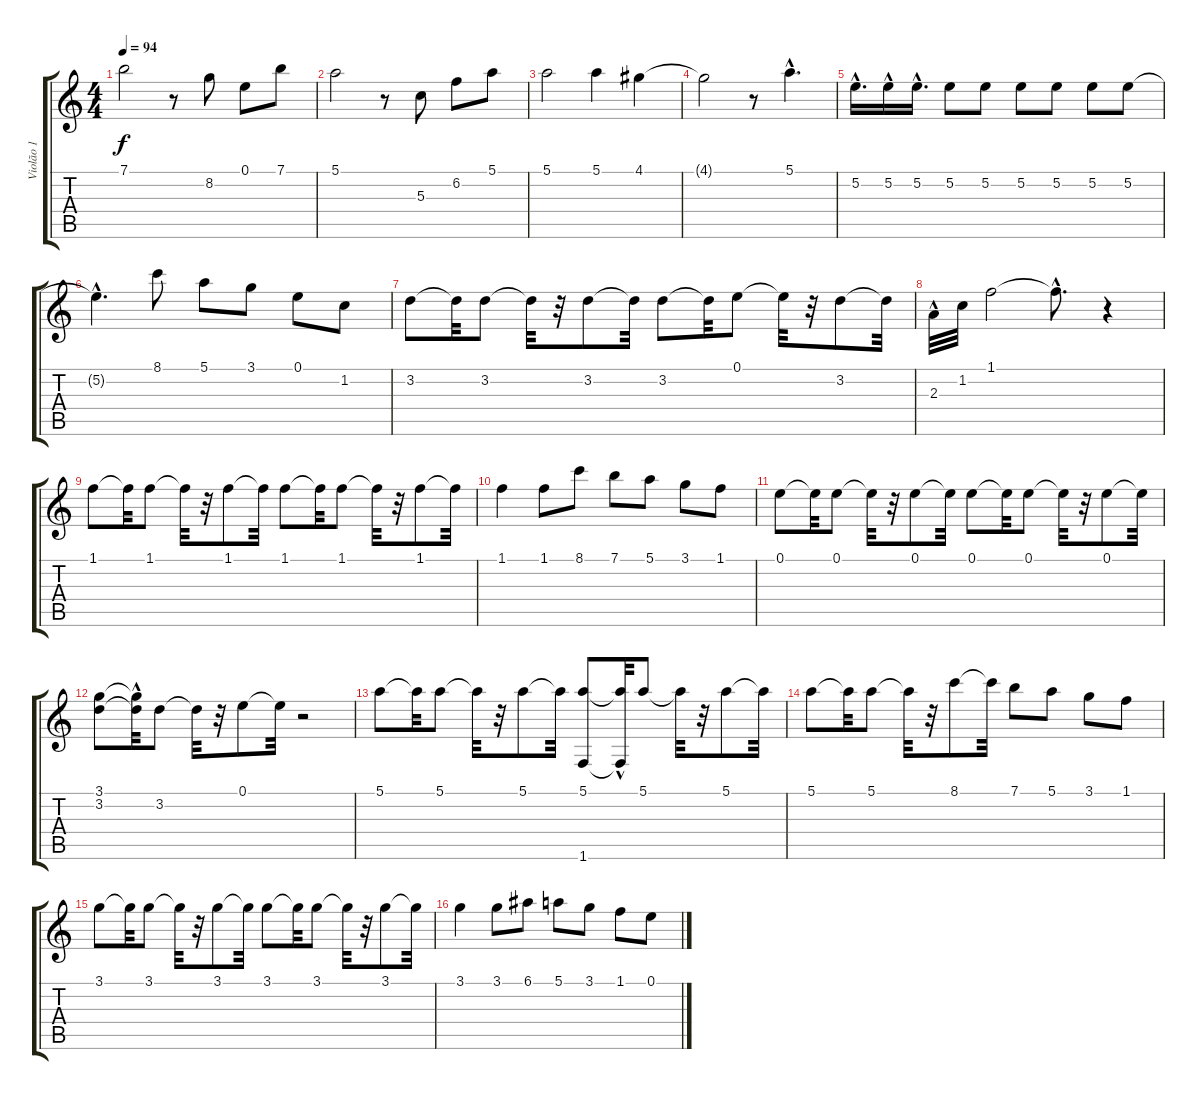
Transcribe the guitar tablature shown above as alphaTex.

\track ("Violão 1" "Violão 1") {instrument acousticguitarnylon}
\staff {score tabs}
\tuning (E4 B3 G3 D3 A2 E2) {hide}
\ts (4 4)
\tempo 94
\clef g2
\ks c
7.1.2{dy f instrument acousticguitarnylon} r.8 8.2.8 0.1.8 7.1.8 |
5.1.2 r.8 5.3.8 6.2.8 5.1.8 |
5.1.2 5.1.4 4.1.4 |
4.1{t}.2 r.8 5.1{hac}.4{d} |
5.2{hac}.16{d} 5.2{hac}.16 5.2{hac}.16{d} 5.2.8 5.2.8 5.2.8 5.2.8 5.2.8 5.2.8 |
5.2{hac t}.4{d} 8.1.8 5.1.8 3.1.8 0.1.8 1.2.8 |
3.2.8 3.2{t}.32 3.2.8 3.2{t}.32 r.32 3.2.8 3.2{t}.32 3.2.8 3.2{t}.32 0.1.8 0.1{t}.32 r.32 3.2.8 3.2{t}.32 |
2.3{hac}.32 1.2.32 1.1.2 1.1{hac t}.8{d} r.4 |
1.1.8 1.1{t}.32 1.1.8 1.1{t}.32 r.32 1.1.8 1.1{t}.32 1.1.8 1.1{t}.32 1.1.8 1.1{t}.32 r.32 1.1.8 1.1{t}.32 |
1.1.4 1.1.8 8.1.8 7.1.8 5.1.8 3.1.8 1.1.8 |
0.1.8 0.1{t}.32 0.1.8 0.1{t}.32 r.32 0.1.8 0.1{t}.32 0.1.8 0.1{t}.32 0.1.8 0.1{t}.32 r.32 0.1.8 0.1{t}.32 |
(3.1 3.2).8 (3.1{hac t} 3.2{t}).32 3.2.8 3.2{t}.32 r.32 0.1.8 0.1{t}.32 r.2 |
5.1.8 5.1{t}.32 5.1.8 5.1{t}.32 r.32 5.1.8 5.1{t}.32 (5.1 1.6).8 (5.1{t} 1.6{hac t}).32 5.1.8 5.1{t}.32 r.32 5.1.8 5.1{t}.32 |
5.1.8 5.1{t}.32 5.1.8 5.1{t}.32 r.32 8.1.8 8.1{t}.32 7.1.8 5.1.8 3.1.8 1.1.8 |
3.1.8 3.1{t}.32 3.1.8 3.1{t}.32 r.32 3.1.8 3.1{t}.32 3.1.8 3.1{t}.32 3.1.8 3.1{t}.32 r.32 3.1.8 3.1{t}.32 |
3.1.4 3.1.8 6.1.8 5.1.8 3.1.8 1.1.8 0.1.8
